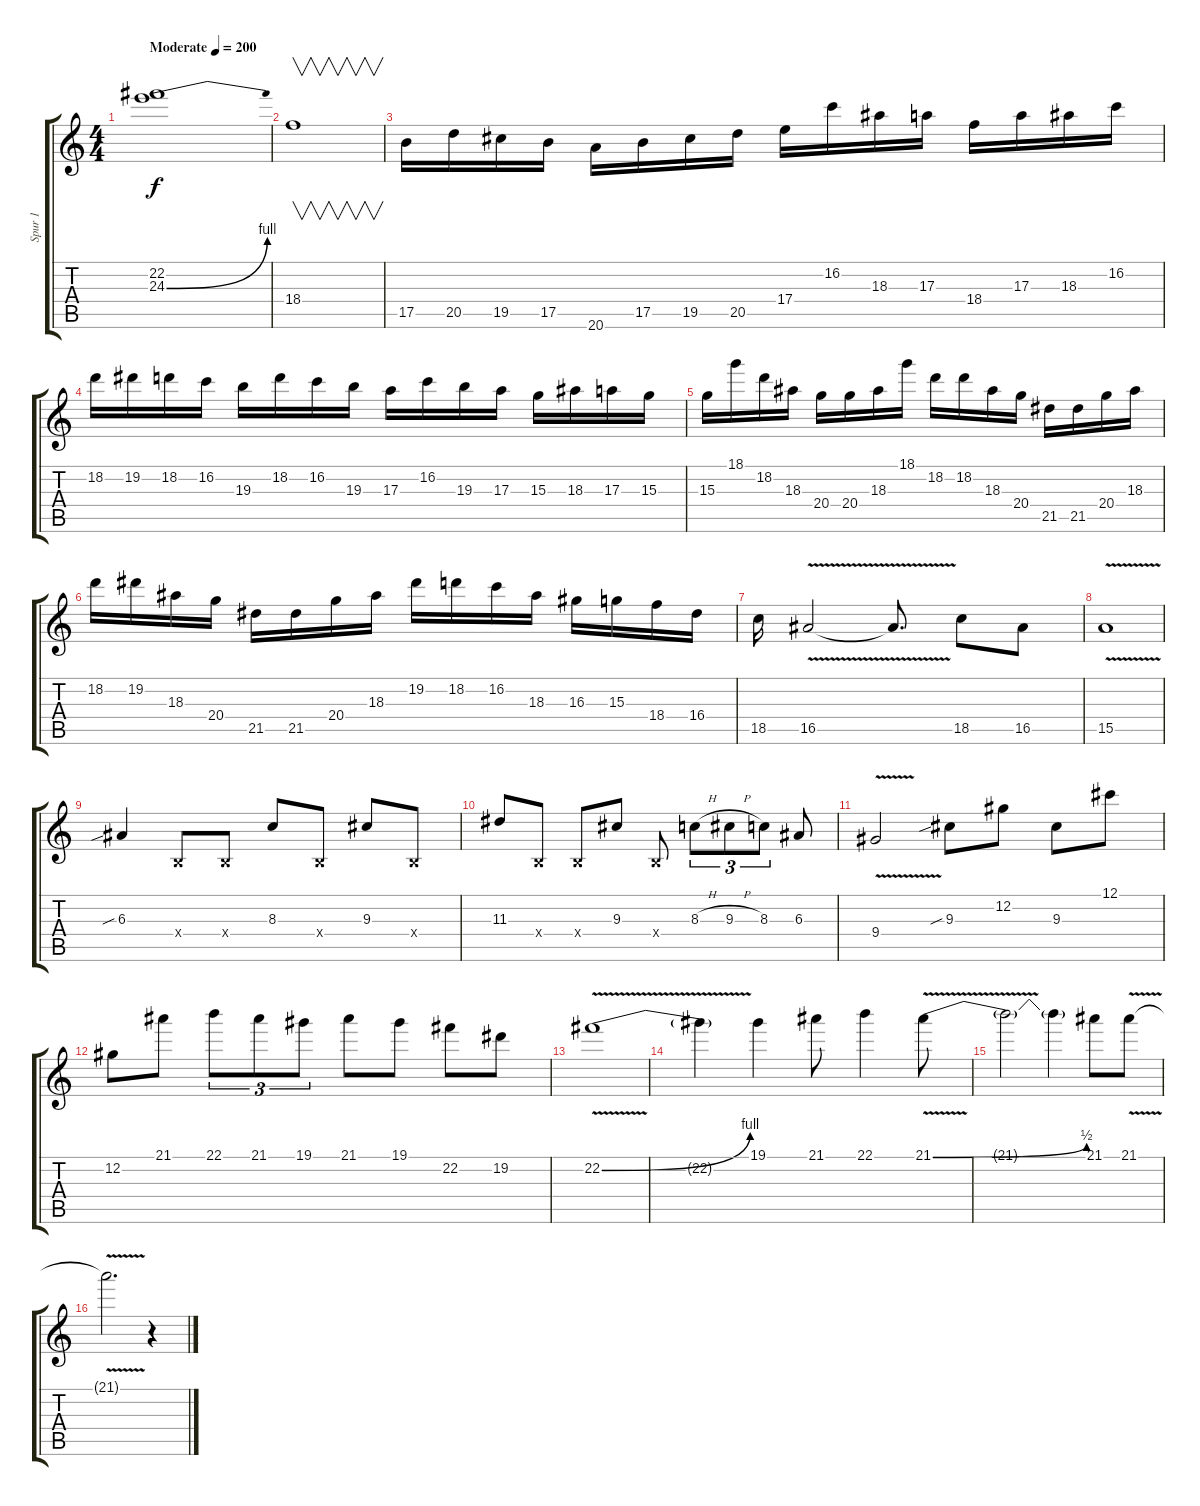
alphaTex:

\track ("Spur 1" "Spur 1") {instrument overdrivenguitar}
\staff {score tabs}
\tuning (Db4 Ab3 E3 B2 Gb2 Db2) {hide}
\ts (4 4)
\tempo (200 "Moderate")
\clef g2
\ks c
(22.2 24.3{be (bend 0 0 60 4)}).1{dy f instrument overdrivenguitar} |
18.4.1{v} |
17.5.16 20.5.16 19.5.16 17.5.16 20.6.16 17.5.16 19.5.16 20.5.16 17.4.16 16.2.16 18.3.16 17.3.16 18.4.16 17.3.16 18.3.16 16.2.16 |
18.2.16 19.2.16 18.2.16 16.2.16 19.3.16 18.2.16 16.2.16 19.3.16 17.3.16 16.2.16 19.3.16 17.3.16 15.3.16 18.3.16 17.3.16 15.3.16 |
15.3.16 18.1.16 18.2.16 18.3.16 20.4.16 20.4.16 18.3.16 18.1.16 18.2.16 18.2.16 18.3.16 20.4.16 21.5.16 21.5.16 20.4.16 18.3.16 |
18.2.16 19.2.16 18.3.16 20.4.16 21.5.16 21.5.16 20.4.16 18.3.16 19.2.16 18.2.16 16.2.16 18.3.16 16.3.16 15.3.16 18.4.16 16.4.16 |
18.5.16 16.5{v}.2 16.5{t}.8{d} 18.5.8 16.5.8 |
15.5{v}.1 |
6.3{sib}.4 0.4{x}.8 0.4{x}.8 8.3.8 0.4{x}.8 9.3.8 0.4{x}.8 |
11.3.8 0.4{x}.8 0.4{x}.8 9.3.8 0.4{x}.8 8.3{h}.8{tu (3 2)} 9.3{h}.8{tu (3 2)} 8.3.8{tu (3 2)} 6.3.8 |
9.4{v}.2 9.3{sib}.8 12.2.8 9.3.8 12.1.8 |
12.2.8 21.1.8 22.1.8{tu (3 2)} 21.1.8{tu (3 2)} 19.1.8{tu (3 2)} 21.1.8 19.1.8 22.2.8 19.2.8 |
22.2{be (bend 0 0 60 4) v}.1 |
22.2{t}.4 19.1.4 21.1.8 22.1.4 21.1{be (bend 0 0 60 2) v}.8 |
21.1{t}.2 21.1{t}.4 21.1.8 21.1{v}.8 |
21.1{t}.2{d} r.4
